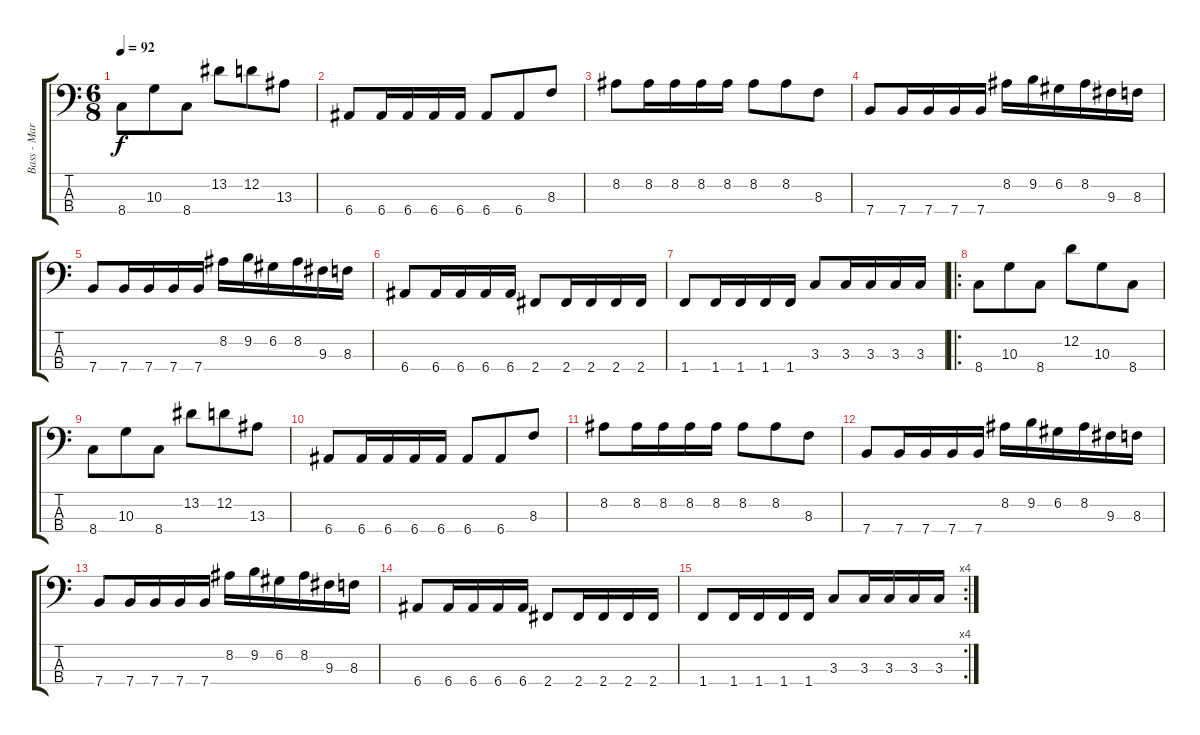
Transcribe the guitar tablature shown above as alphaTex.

\track ("Bass - Martin Lopez" "Bass - Mar") {instrument electricbassfinger}
\staff {score tabs}
\tuning (G2 D2 A1 E1) {hide}
\ts (6 8)
\tempo 92
\clef f4
\ks c
8.4.8{dy f} 10.3.8 8.4.8 13.2.8 12.2.8 13.3.8 |
6.4.8 6.4.16 6.4.16 6.4.16 6.4.16 6.4.8 6.4.8 8.3.8 |
8.2.8 8.2.16 8.2.16 8.2.16 8.2.16 8.2.8 8.2.8 8.3.8 |
7.4.8 7.4.16 7.4.16 7.4.16 7.4.16 8.2.16 9.2.16 6.2.16 8.2.16 9.3.16 8.3.16 |
7.4.8 7.4.16 7.4.16 7.4.16 7.4.16 8.2.16 9.2.16 6.2.16 8.2.16 9.3.16 8.3.16 |
6.4.8 6.4.16 6.4.16 6.4.16 6.4.16 2.4.8 2.4.16 2.4.16 2.4.16 2.4.16 |
1.4.8 1.4.16 1.4.16 1.4.16 1.4.16 3.3.8 3.3.16 3.3.16 3.3.16 3.3.16 |
\ro
8.4.8 10.3.8 8.4.8 12.2.8 10.3.8 8.4.8 |
8.4.8 10.3.8 8.4.8 13.2.8 12.2.8 13.3.8 |
6.4.8 6.4.16 6.4.16 6.4.16 6.4.16 6.4.8 6.4.8 8.3.8 |
8.2.8 8.2.16 8.2.16 8.2.16 8.2.16 8.2.8 8.2.8 8.3.8 |
7.4.8 7.4.16 7.4.16 7.4.16 7.4.16 8.2.16 9.2.16 6.2.16 8.2.16 9.3.16 8.3.16 |
7.4.8 7.4.16 7.4.16 7.4.16 7.4.16 8.2.16 9.2.16 6.2.16 8.2.16 9.3.16 8.3.16 |
6.4.8 6.4.16 6.4.16 6.4.16 6.4.16 2.4.8 2.4.16 2.4.16 2.4.16 2.4.16 |
\rc 4
1.4.8 1.4.16 1.4.16 1.4.16 1.4.16 3.3.8 3.3.16 3.3.16 3.3.16 3.3.16
